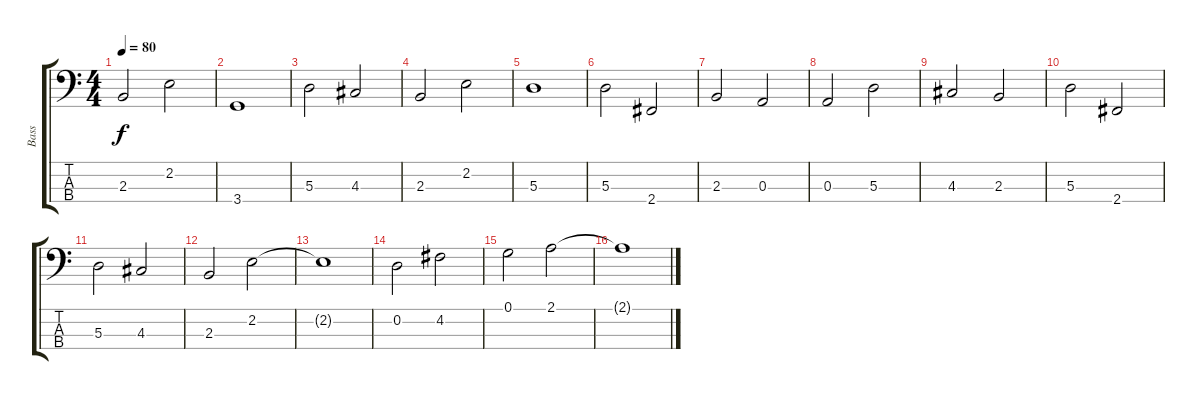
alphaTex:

\track ("Bass" "Bass") {instrument electricbassfinger}
\staff {score tabs}
\tuning (G2 D2 A1 E1) {hide}
\ts (4 4)
\tempo 80
\clef f4
\ks c
2.3.2{dy f} 2.2.2 |
3.4.1 |
5.3.2 4.3.2 |
2.3.2 2.2.2 |
5.3.1 |
5.3.2 2.4.2 |
2.3.2 0.3.2 |
0.3.2 5.3.2 |
4.3.2 2.3.2 |
5.3.2 2.4.2 |
5.3.2 4.3.2 |
2.3.2 2.2.2 |
2.2{t}.1 |
0.2.2 4.2.2 |
0.1.2 2.1.2 |
2.1{t}.1
